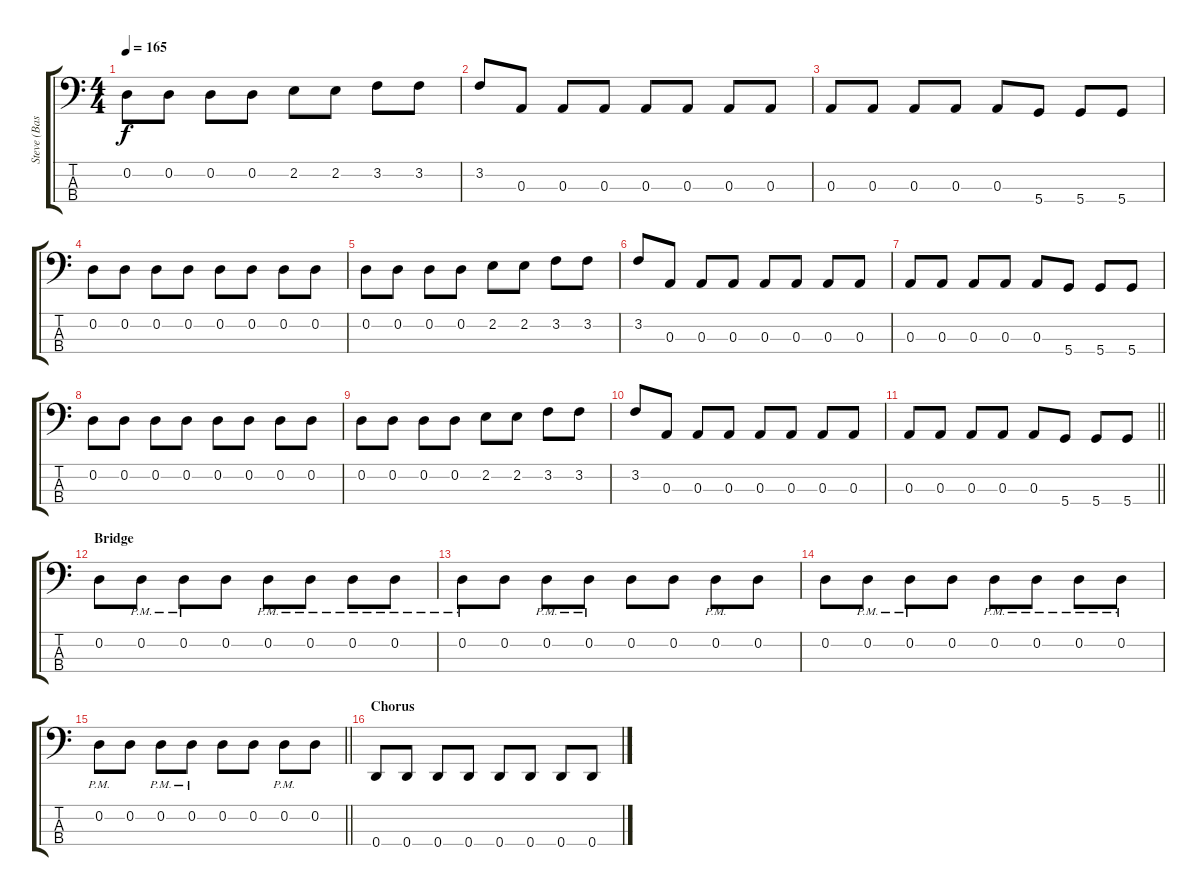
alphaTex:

\track ("Steve (Bass)" "Steve (Bas") {instrument slapbass1}
\staff {score tabs}
\tuning (G2 D2 A1 D1) {hide}
\ts (4 4)
\tempo 165
\clef f4
\ks c
0.2.8{dy f} 0.2.8 0.2.8 0.2.8 2.2.8 2.2.8 3.2.8 3.2.8 |
3.2.8 0.3.8 0.3.8 0.3.8 0.3.8 0.3.8 0.3.8 0.3.8 |
0.3.8 0.3.8 0.3.8 0.3.8 0.3.8 5.4.8 5.4.8 5.4.8 |
0.2.8 0.2.8 0.2.8 0.2.8 0.2.8 0.2.8 0.2.8 0.2.8 |
0.2.8 0.2.8 0.2.8 0.2.8 2.2.8 2.2.8 3.2.8 3.2.8 |
3.2.8 0.3.8 0.3.8 0.3.8 0.3.8 0.3.8 0.3.8 0.3.8 |
0.3.8 0.3.8 0.3.8 0.3.8 0.3.8 5.4.8 5.4.8 5.4.8 |
0.2.8 0.2.8 0.2.8 0.2.8 0.2.8 0.2.8 0.2.8 0.2.8 |
0.2.8 0.2.8 0.2.8 0.2.8 2.2.8 2.2.8 3.2.8 3.2.8 |
3.2.8 0.3.8 0.3.8 0.3.8 0.3.8 0.3.8 0.3.8 0.3.8 |
\barLineRight lightlight
0.3.8 0.3.8 0.3.8 0.3.8 0.3.8 5.4.8 5.4.8 5.4.8 |
\section ("" "Bridge")
0.2.8 0.2{pm}.8 0.2{pm}.8 0.2.8 0.2{pm}.8 0.2{pm}.8 0.2{pm}.8 0.2{pm}.8 |
0.2{pm}.8 0.2.8 0.2{pm}.8 0.2{pm}.8 0.2.8 0.2.8 0.2{pm}.8 0.2.8 |
0.2.8 0.2{pm}.8 0.2{pm}.8 0.2.8 0.2{pm}.8 0.2{pm}.8 0.2{pm}.8 0.2{pm}.8 |
\barLineRight lightlight
0.2{pm}.8 0.2.8 0.2{pm}.8 0.2{pm}.8 0.2.8 0.2.8 0.2{pm}.8 0.2.8 |
\section ("" "Chorus")
0.4.8 0.4.8 0.4.8 0.4.8 0.4.8 0.4.8 0.4.8 0.4.8
